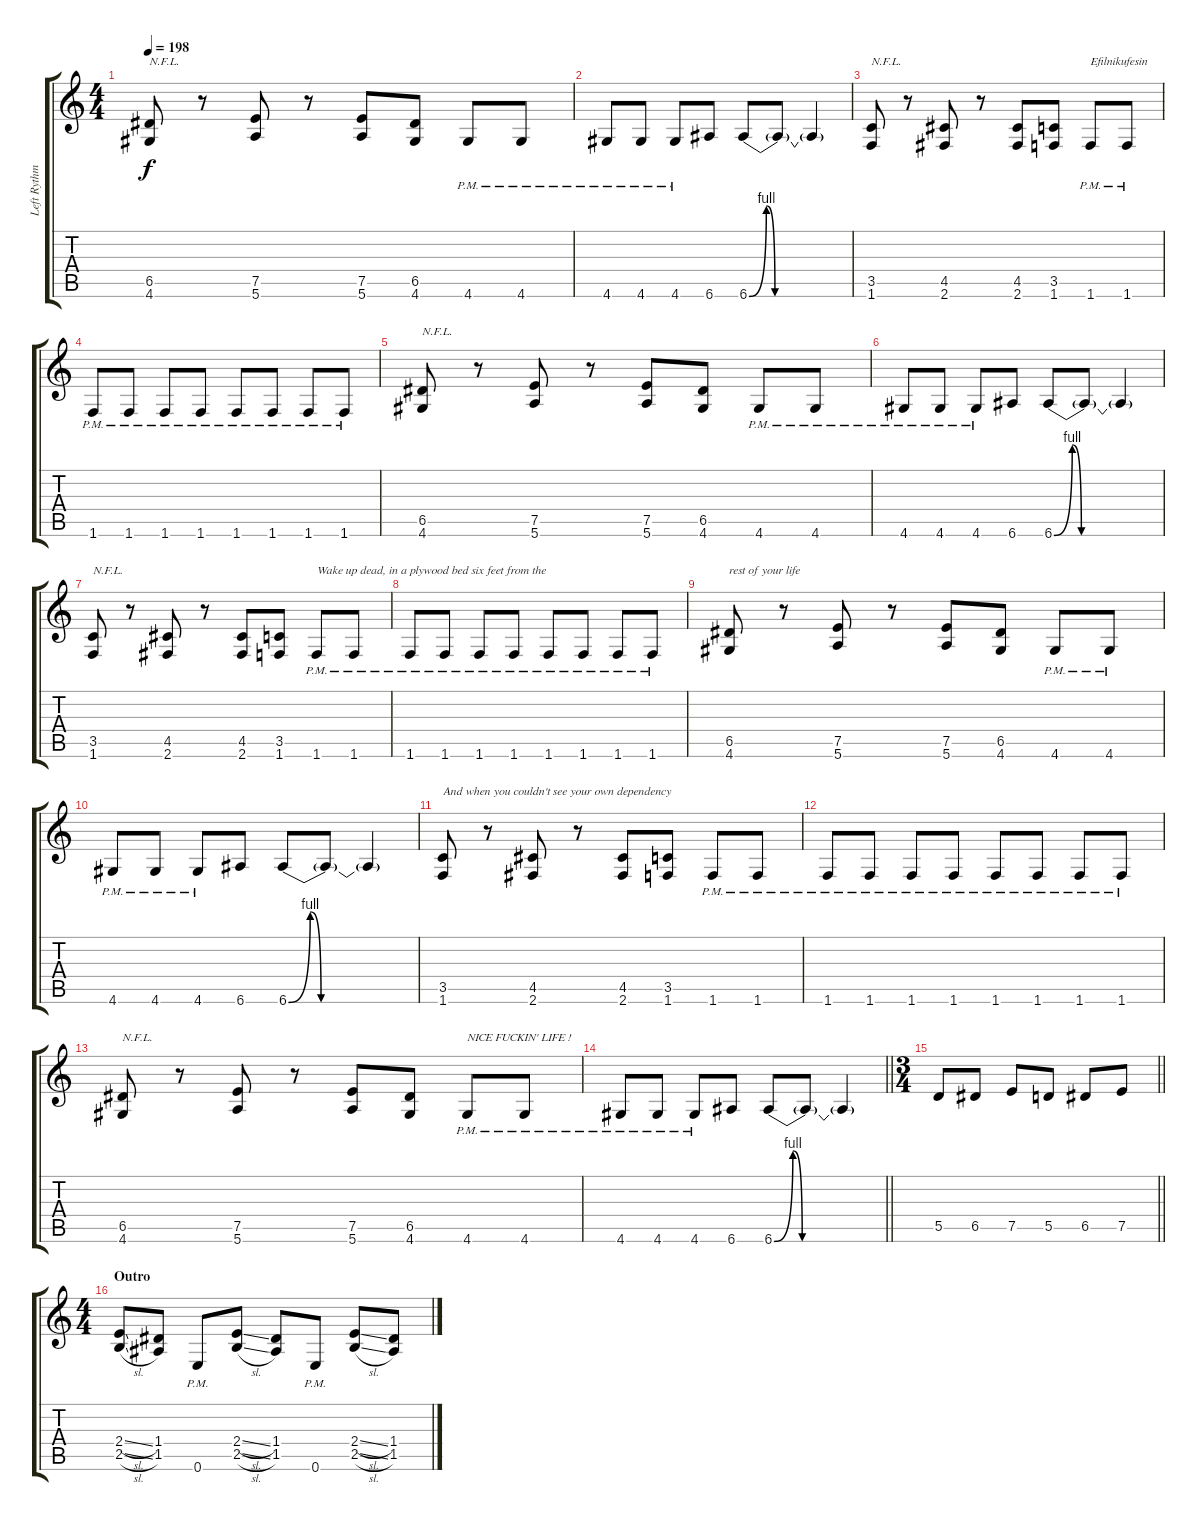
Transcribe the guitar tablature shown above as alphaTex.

\track ("Left Rythm Guitar" "Left Rythm") {instrument distortionguitar}
\staff {score tabs}
\tuning (E4 B3 G3 D3 A2 E2) {hide}
\ts (4 4)
\tempo 198
\clef g2
\ks c
(6.5 4.6).8{txt "N.F.L." dy f} r.8 (7.5 5.6).8 r.8 (7.5 5.6).8 (6.5 4.6).8 4.6{pm}.8 4.6{pm}.8 |
4.6{pm}.8 4.6{pm}.8 4.6{pm}.8 6.6.8 6.6{be (custom 0 0 10 4 15 0 30 0 60 0)}.8 6.6{t}.8 6.6{t}.4 |
(3.5 1.6).8{txt "N.F.L."} r.8 (4.5 2.6).8 r.8 (4.5 2.6).8 (3.5 1.6).8 1.6{pm}.8{txt "Efilnikufesin"} 1.6{pm}.8 |
1.6{pm}.8 1.6{pm}.8 1.6{pm}.8 1.6{pm}.8 1.6{pm}.8 1.6{pm}.8 1.6{pm}.8 1.6{pm}.8 |
(6.5 4.6).8{txt "N.F.L."} r.8 (7.5 5.6).8 r.8 (7.5 5.6).8 (6.5 4.6).8 4.6{pm}.8 4.6{pm}.8 |
4.6{pm}.8 4.6{pm}.8 4.6{pm}.8 6.6.8 6.6{be (custom 0 0 10 4 15 0 30 0 60 0)}.8 6.6{t}.8 6.6{t}.4 |
(3.5 1.6).8{txt "N.F.L."} r.8 (4.5 2.6).8 r.8 (4.5 2.6).8 (3.5 1.6).8 1.6{pm}.8{txt "Wake up dead, in a plywood bed six feet from the"} 1.6{pm}.8 |
1.6{pm}.8 1.6{pm}.8 1.6{pm}.8 1.6{pm}.8 1.6{pm}.8 1.6{pm}.8 1.6{pm}.8 1.6{pm}.8 |
(6.5 4.6).8{txt "rest of your life"} r.8 (7.5 5.6).8 r.8 (7.5 5.6).8 (6.5 4.6).8 4.6{pm}.8 4.6{pm}.8 |
4.6{pm}.8 4.6{pm}.8 4.6{pm}.8 6.6.8 6.6{be (custom 0 0 10 4 15 0 30 0 60 0)}.8 6.6{t}.8 6.6{t}.4 |
(3.5 1.6).8{txt "And when you couldn't see your own dependency"} r.8 (4.5 2.6).8 r.8 (4.5 2.6).8 (3.5 1.6).8 1.6{pm}.8 1.6{pm}.8 |
1.6{pm}.8 1.6{pm}.8 1.6{pm}.8 1.6{pm}.8 1.6{pm}.8 1.6{pm}.8 1.6{pm}.8 1.6{pm}.8 |
(6.5 4.6).8{txt "N.F.L."} r.8 (7.5 5.6).8 r.8 (7.5 5.6).8 (6.5 4.6).8 4.6{pm}.8{txt "NICE FUCKIN' LIFE !"} 4.6{pm}.8 |
\barLineRight lightlight
4.6{pm}.8 4.6{pm}.8 4.6{pm}.8 6.6.8 6.6{be (custom 0 0 10 4 15 0 30 0 60 0)}.8 6.6{t}.8 6.6{t}.4 |
\ts (3 4)
\barLineRight lightlight
5.5.8 6.5.8 7.5.8 5.5.8 6.5.8 7.5.8 |
\ts (4 4)
\section ("" "Outro")
(2.4{sl} 2.5{sl}).8 (1.4 1.5).8 0.6{pm}.8 (2.4{sl} 2.5{sl}).8 (1.4 1.5).8 0.6{pm}.8 (2.4{sl} 2.5{sl}).8 (1.4 1.5).8
